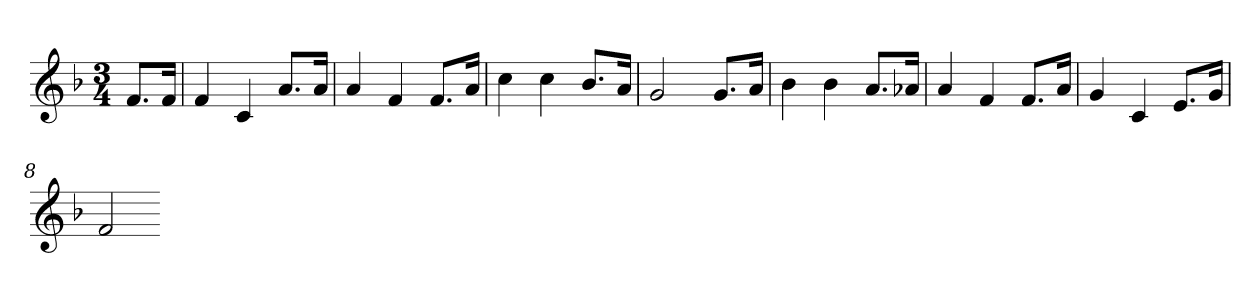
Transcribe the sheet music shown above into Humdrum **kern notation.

**kern
*part1
*staff1
*k[b-]
*F:
*M3/4
=
8.fL
16fJk
=1
4f
4c
8.aL
16aJk
=2
4a
4f
8.fL
16aJk
=3
4cc
4cc
8.b-L
16aJk
=4
2g
8.gL
16aJk
=5
4b-
4b-
8.aL
16a-XJk
=6
4a
4f
8.fL
16aJk
=7
4g
4c
8.eL
16gJk
=8
2f
=-
*-
